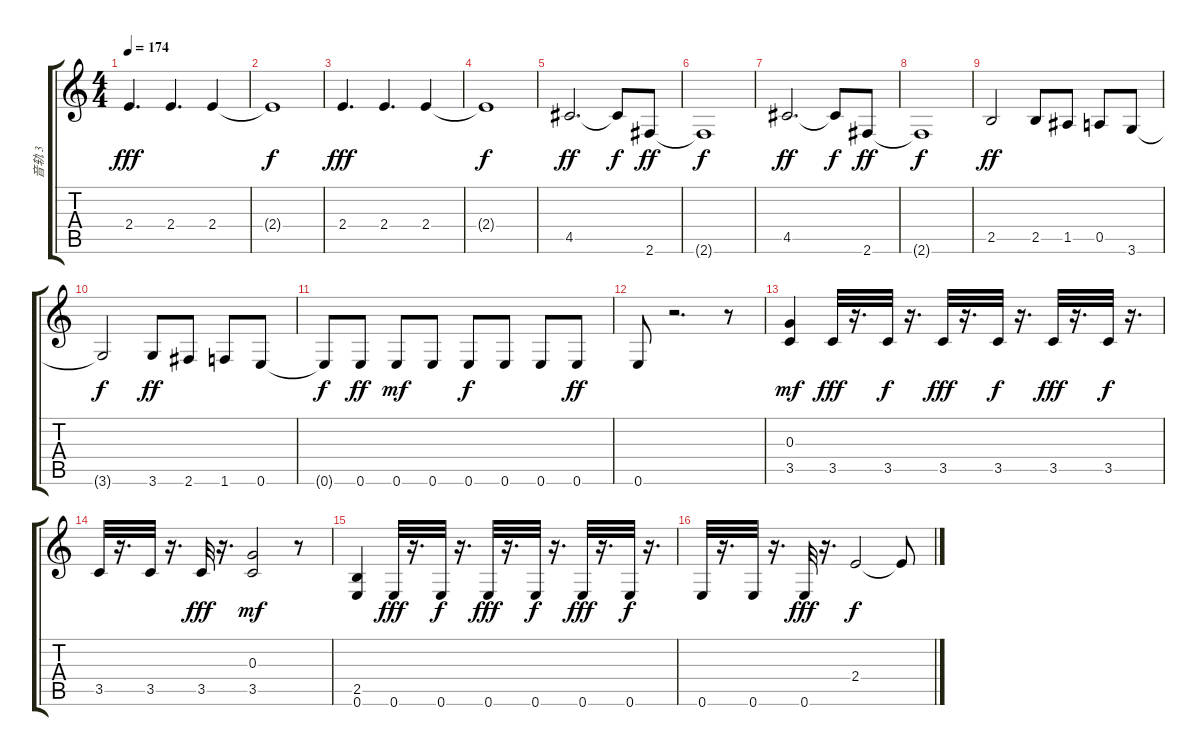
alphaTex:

\track ("音轨 3" "音轨 3") {instrument distortionguitar}
\staff {score tabs}
\tuning (E4 B3 G3 D3 A2 E2) {hide}
\ts (4 4)
\tempo 174
\clef g2
\ks c
2.4.4{d dy fff} 2.4.4{d} 2.4.4 |
2.4{t}.1{dy f} |
2.4.4{d dy fff} 2.4.4{d} 2.4.4 |
2.4{t}.1{dy f} |
4.5.2{d dy ff} 4.5{t}.8{dy f} 2.6.8{dy ff} |
2.6{t}.1{dy f} |
4.5.2{d dy ff} 4.5{t}.8{dy f} 2.6.8{dy ff} |
2.6{t}.1{dy f} |
2.5.2{dy ff} 2.5.8 1.5.8 0.5.8 3.6.8 |
3.6{t}.2{dy f} 3.6.8{dy ff} 2.6.8 1.6.8 0.6.8 |
0.6{t}.8{dy f} 0.6.8{dy ff} 0.6.8{dy mf} 0.6.8 0.6.8{dy f} 0.6.8 0.6.8 0.6.8{dy ff} |
0.6.8 r.2{d} r.8 |
(0.3 3.5).4{dy mf} 3.5.32{dy fff} r.16{d} 3.5.32{dy f} r.16{d} 3.5.32{dy fff} r.16{d} 3.5.32{dy f} r.16{d} 3.5.32{dy fff} r.16{d} 3.5.32{dy f} r.16{d} |
3.5.32 r.16{d} 3.5.32 r.16{d} 3.5.32{dy fff} r.16{d} (0.3 3.5).2{dy mf} r.8 |
(2.5 0.6).4 0.6.32{dy fff} r.16{d} 0.6.32{dy f} r.16{d} 0.6.32{dy fff} r.16{d} 0.6.32{dy f} r.16{d} 0.6.32{dy fff} r.16{d} 0.6.32{dy f} r.16{d} |
0.6.32 r.16{d} 0.6.32 r.16{d} 0.6.32{dy fff} r.16{d} 2.4.2{dy f} 2.4{t}.8
